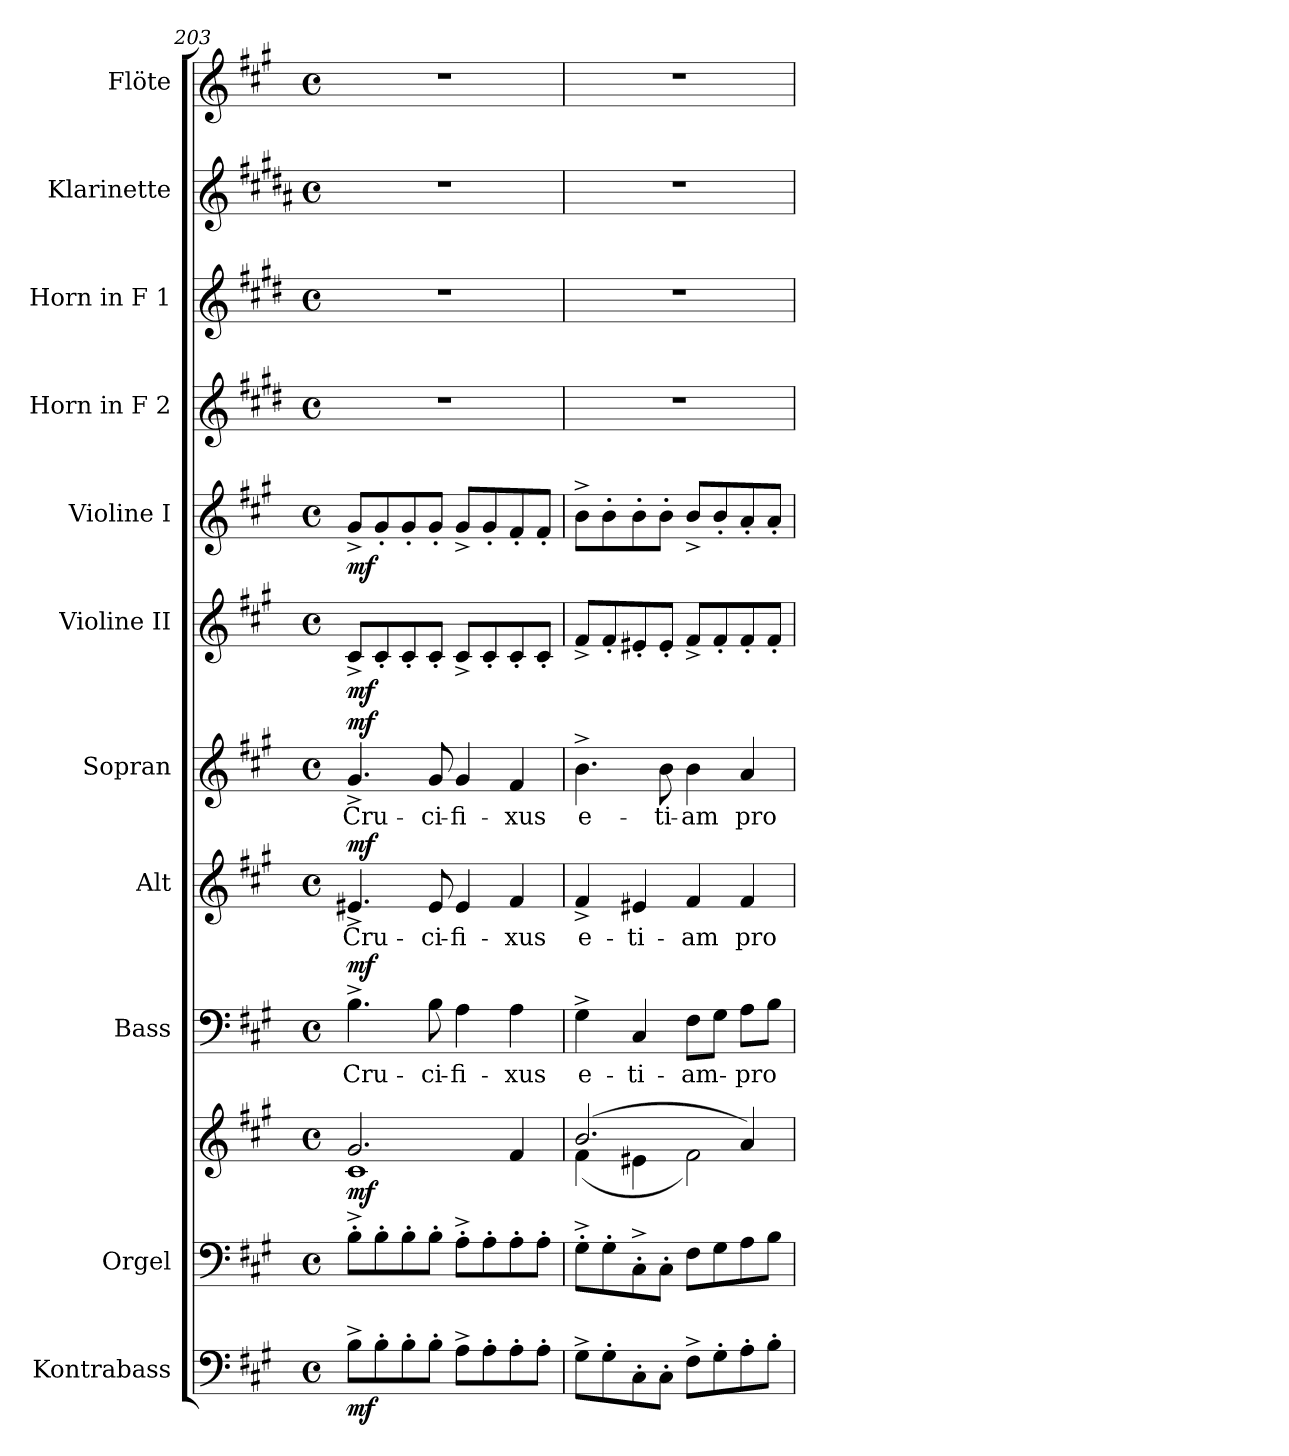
**kern	**dynam	**kern	**kern	**dynam	**kern	**text	**dynam	**kern	**text	**dynam	**kern	**text	**dynam	**kern	**dynam	**kern	**dynam	**kern	**kern	**kern	**kern
*part11	*part11	*part10	*part10	*part10	*part9	*part9	*part9	*part8	*part8	*part8	*part7	*part7	*part7	*part6	*part6	*part5	*part5	*part4	*part3	*part2	*part1
*staff12	*staff12	*staff11	*staff10	*staff10/11	*staff9	*staff9	*staff9	*staff8	*staff8	*staff8	*staff7	*staff7	*staff7	*staff6	*staff6	*staff5	*staff5	*staff4	*staff3	*staff2	*staff1
*I"Kontrabass	*	*I"Orgel	*	*	*I"Bass	*	*	*I"Alt	*	*	*I"Sopran	*	*	*I"Violine II	*	*I"Violine I	*	*I"Horn in F 2	*I"Horn in F 1	*I"Klarinette	*I"Flöte
*I'Kb.	*	*I'Org.	*	*	*I'B.	*	*	*I'A.	*	*	*I'S.	*	*	*I'Vl. II	*	*I'Vl. I	*	*	*	*I'Kl.	*I'Fl.
*clefF4	*	*clefF4	*clefG2	*	*clefF4	*	*	*clefG2	*	*	*clefG2	*	*	*clefG2	*	*clefG2	*	*clefG2	*clefG2	*clefG2	*clefG2
*ITrd7c12	*	*	*	*	*	*	*	*	*	*	*	*	*	*	*	*	*	*ITrd4c7	*ITrd4c7	*ITrd1c2	*
*k[f#c#g#]	*	*k[f#c#g#]	*k[f#c#g#]	*	*k[f#c#g#]	*	*	*k[f#c#g#]	*	*	*k[f#c#g#]	*	*	*k[f#c#g#]	*	*k[f#c#g#]	*	*k[f#c#g#]	*k[f#c#g#]	*k[f#c#g#]	*k[f#c#g#]
*A:	*	*A:	*A:	*	*A:	*	*	*A:	*	*	*A:	*	*	*A:	*	*A:	*	*A:	*A:	*A:	*A:
*M4/4	*	*M4/4	*M4/4	*	*M4/4	*	*	*M4/4	*	*	*M4/4	*	*	*M4/4	*	*M4/4	*	*M4/4	*M4/4	*M4/4	*M4/4
*met(c)	*	*met(c)	*met(c)	*	*met(c)	*	*	*met(c)	*	*	*met(c)	*	*	*met(c)	*	*met(c)	*	*met(c)	*met(c)	*met(c)	*met(c)
=203	=203	=203	=203	=203	=203	=203	=203	=203	=203	=203	=203	=203	=203	=203	=203	=203	=203	=203	=203	=203	=203
*	*	*	*^	*	*	*	*	*	*	*	*	*	*	*	*	*	*	*	*	*	*
!	!LO:DY:b	!	!	!	!LO:DY:b	!	!LO:LY:b	!LO:DY:a	!	!LO:LY:b	!LO:DY:a	!	!LO:LY:b	!LO:DY:a	!	!LO:DY:b	!	!LO:DY:b	!	!	!	!
8BB^>\L	mf	8B'>^>\L	2.g#/	1c#	mf	4.B^>\	Cru-	mf	4.e#X^>/	Cru-	mf	4.g#^>/	Cru-	mf	8c#^</L	mf	8g#^</L	mf	1r	1r	1r	1r
8BB'>\	.	8B'>\	.	.	.	.	.	.	.	.	.	.	.	.	8c#'</	.	8g#'</	.	.	.	.	.
8BB'>\	.	8B'>\	.	.	.	.	.	.	.	.	.	.	.	.	8c#'</	.	8g#'</	.	.	.	.	.
!	!	!	!	!	!	!	!LO:LY:b	!	!	!LO:LY:b	!	!	!LO:LY:b	!	!	!	!	!	!	!	!	!
8BB'>\J	.	8B'>\J	.	.	.	8B\	-ci-	.	8e#/	-ci-	.	8g#/	-ci-	.	8c#'</J	.	8g#'</J	.	.	.	.	.
!	!	!	!	!	!	!	!LO:LY:b	!	!	!LO:LY:b	!	!	!LO:LY:b	!	!	!	!	!	!	!	!	!
8AA^>\L	.	8A'>^>\L	.	.	.	4A\	-fi-	.	4e#/	-fi-	.	4g#/	-fi-	.	8c#^</L	.	8g#^</L	.	.	.	.	.
8AA'>\	.	8A'>\	.	.	.	.	.	.	.	.	.	.	.	.	8c#'</	.	8g#'</	.	.	.	.	.
!	!	!	!	!	!	!	!LO:LY:b	!	!	!LO:LY:b	!	!	!LO:LY:b	!	!	!	!	!	!	!	!	!
8AA'>\	.	8A'>\	4f#/	.	.	4A\	-xus	.	4f#/	-xus	.	4f#/	-xus	.	8c#'</	.	8f#'</	.	.	.	.	.
8AA'>\J	.	8A'>\J	.	.	.	.	.	.	.	.	.	.	.	.	8c#'</J	.	8f#'</J	.	.	.	.	.
=204	=204	=204	=204	=204	=204	=204	=204	=204	=204	=204	=204	=204	=204	=204	=204	=204	=204	=204	=204	=204	=204	=204
!	!	!	!	!	!	!	!LO:LY:b	!	!	!LO:LY:b	!	!	!LO:LY:b	!	!	!	!	!	!	!	!	!
8GG#^>\L	.	8G#'>^>\L	(2.b/	(<4f#\	.	4G#^>\	e-	.	4f#^>/	e-	.	4.b^>\	e-	.	8f#^</L	.	8b^>\L	.	1r	1r	1r	1r
8GG#'>\	.	8G#'>\	.	.	.	.	.	.	.	.	.	.	.	.	8f#'</	.	8b'>\	.	.	.	.	.
!	!	!	!	!	!	!	!LO:LY:b	!	!	!LO:LY:b	!	!	!	!	!	!	!	!	!	!	!	!
8CC#'>\	.	8C#'>^>\	.	4e#X\	.	4C#/	-ti-	.	4e#X/	-ti-	.	.	.	.	8e#X'</	.	8b'>\	.	.	.	.	.
!	!	!	!	!	!	!	!	!	!	!	!	!	!LO:LY:b	!	!	!	!	!	!	!	!	!
8CC#'>\J	.	8C#'>\J	.	.	.	.	.	.	.	.	.	8b\	-ti-	.	8e#'</J	.	8b'>\J	.	.	.	.	.
!	!	!	!	!	!	!	!LO:LY:b	!	!	!LO:LY:b	!	!	!LO:LY:b	!	!	!	!	!	!	!	!	!
8FF#^>\L	.	8F#\L	.	2f#\)	.	8F#\L	-am-	.	4f#/	-am	.	4b\	-am	.	8f#^</L	.	8b^</L	.	.	.	.	.
8GG#'>\	.	8G#\	.	.	.	8G#\J	.	.	.	.	.	.	.	.	8f#'</	.	8b'</	.	.	.	.	.
!	!	!	!	!	!	!	!LO:LY:b	!	!	!LO:LY:b	!	!	!LO:LY:b	!	!	!	!	!	!	!	!	!
8AA'>\	.	8A\	4a/)	.	.	8A\L	-pro	.	4f#/	pro	.	4a/	pro	.	8f#'</	.	8a'</	.	.	.	.	.
8BB'>\J	.	8B\J	.	.	.	8B\J	.	.	.	.	.	.	.	.	8f#'</J	.	8a'</J	.	.	.	.	.
*	*	*	*v	*v	*	*	*	*	*	*	*	*	*	*	*	*	*	*	*	*	*	*
=	=	=	=	=	=	=	=	=	=	=	=	=	=	=	=	=	=	=	=	=	=
*-	*-	*-	*-	*-	*-	*-	*-	*-	*-	*-	*-	*-	*-	*-	*-	*-	*-	*-	*-	*-	*-
